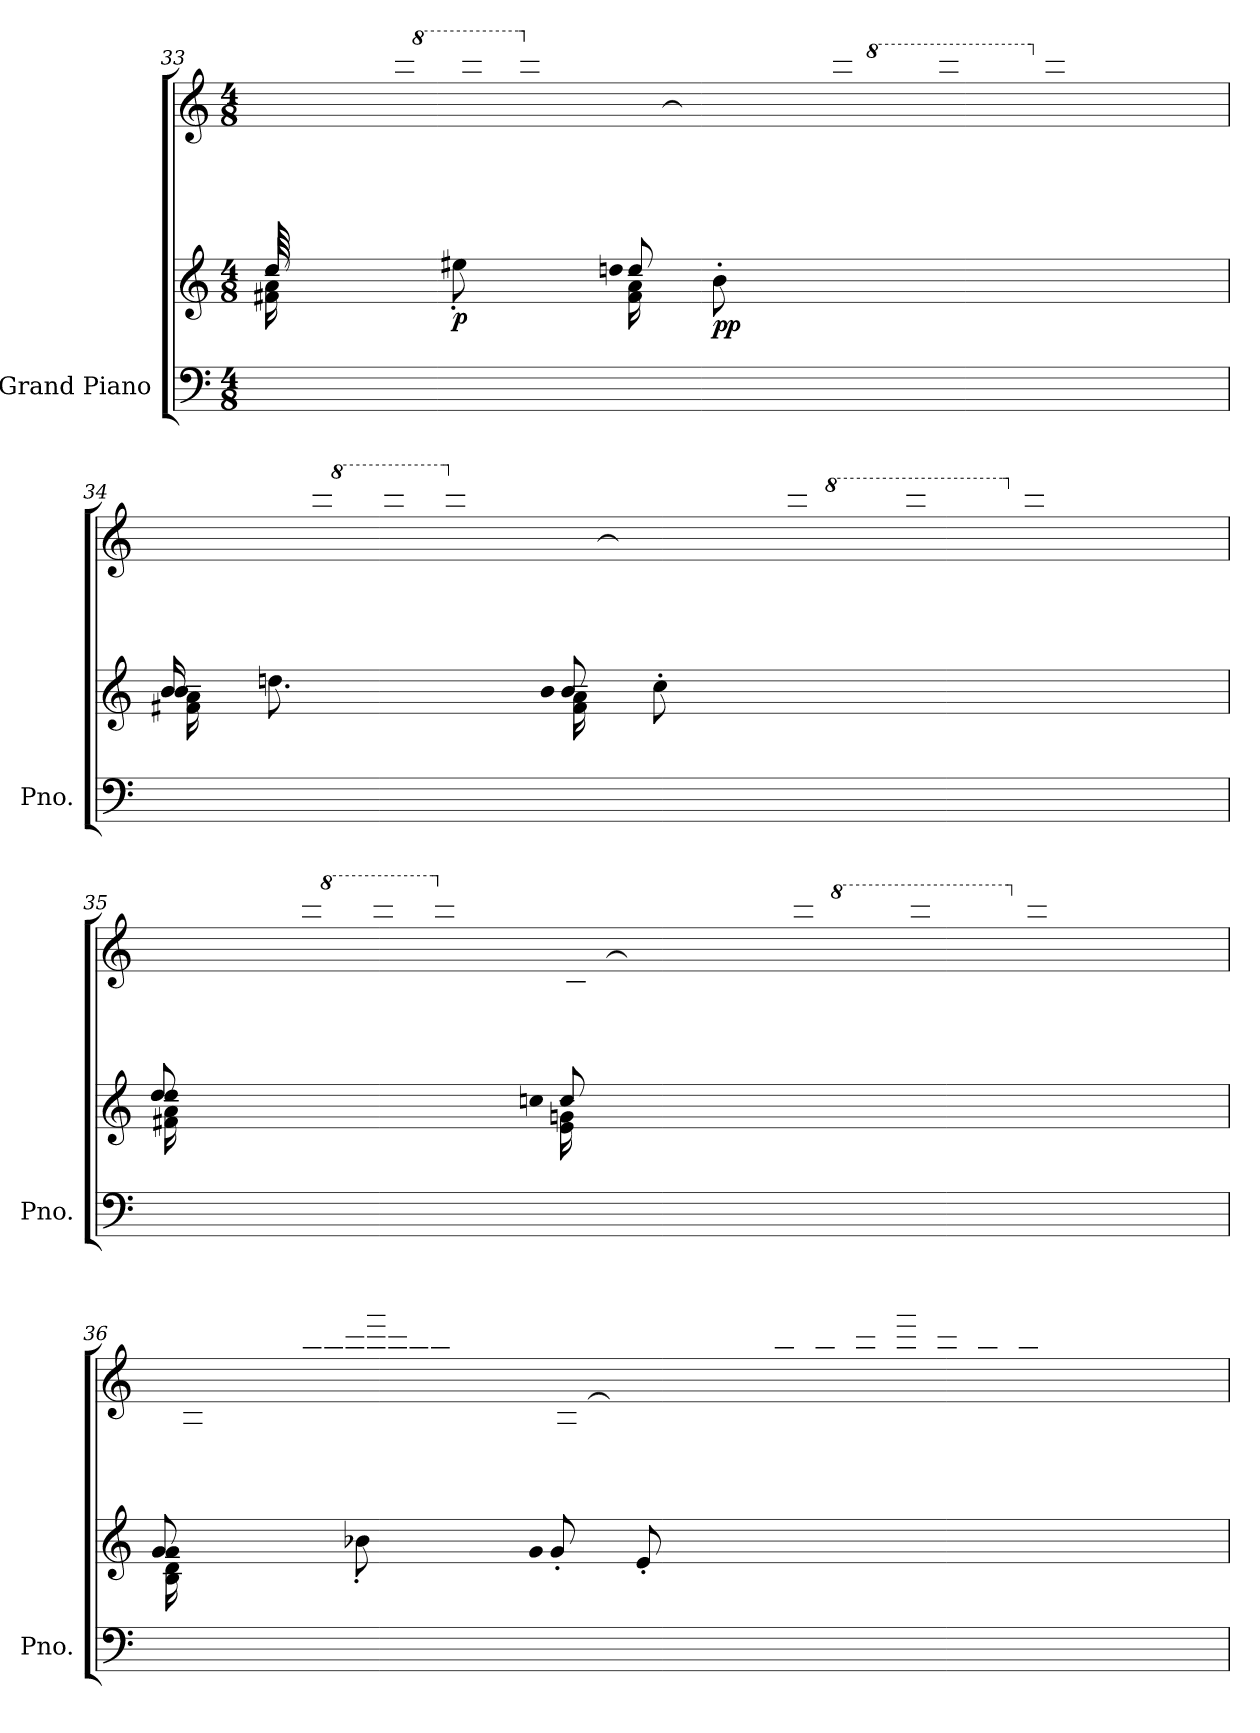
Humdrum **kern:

**kern	**kern	**kern	**dynam
*part1	*part1	*part1	*part1
*staff3	*staff2	*staff1	*staff1/2/3
*I"Grand Piano	*	*	*
*I'Pno.	*	*	*
!!LO:PB:g=z
*clefF4	*clefG2	*clefG2	*
*k[]	*k[]	*k[]	*
*M4/8	*M4/8	*M4/8	*
*	*Xtuplet	*	*
=33	=33	=33	=33
!	!LO:N:vis=32	!	!
*	*^	*	*
*	*	*^	*	*
2ryy	(>480%7dd/LLL	8dd/	16f#X\~ 16a\~	480%7ryy	.
!	!	!	!	!LO:N:vis=32	!
.	30%7ryy	.	.	480%7d#X\	.
!	!	!	!	!LO:N:vis=32	!
.	.	.	.	480%7g#X\	.
!	!	!	!	!LO:N:vis=32	!
.	.	.	.	480%7dd#X\	.
!	!	!	!	!LO:N:vis=32	!
.	.	.	.	480%7dd#\	.
.	.	.	16ryy	.	.
!	!	!	!	!LO:N:vis=32	!
.	.	.	.	480%7gg#X\	.
!	!	!	!	!LO:N:vis=32	!
.	.	.	.	480%7ddd#X\	.
*	*	*	*	*8va	*
!	!	!	!	!LO:N:vis=32	!
.	.	.	.	480%7ddd#\	.
!	!	!	!	!LO:N:vis=32	!
.	.	.	.	480%7ggg#X\	.
!	!	!	!	!	!LO:DY:b=2
.	.	8ee#X'\	8ryy	.	p
!	!	!	!	!LO:N:vis=32	!
.	.	.	.	480%7dddd#X\	.
!	!	!	!	!LO:N:vis=32	!
.	.	.	.	480%7ggg#\	.
!	!	!	!	!LO:N:vis=32	!
.	.	.	.	480%7ddd#\	.
*	*	*	*	*X8va	*
!	!	!	!	!LO:N:vis=32	!
.	.	.	.	480%7ddd#\	.
!	!	!	!	!LO:N:vis=32	!
.	.	.	.	480%7gg#\	.
!	!	!	!	!LO:N:vis=32	!
.	.	.	.	480%7dd#\	.
!	!	!	!	!LO:N:vis=32	!
.	.	.	.	480%7dd#\	.
!	!	!	!	!LO:N:vis=32	!
.	.	.	.	480%7g#\JJJ)	.
!	!LO:N:vis=32	!	!	!	!
.	(>480%7ddn/LLL	.	.	480%7ryy	.
.	.	8dd/	16f#\~ 16a\~	.	.
!	!	!	!	!LO:N:vis=32	!
.	80%19ryy	.	.	480%7d#\	.
.	.	.	.	[480g#\	.
.	.	.	.	80g#\]	.
!	!	!	!	!LO:N:vis=32	!
.	.	.	.	480%7dd#X\	.
!	!	!	!	!LO:N:vis=32	!
.	.	.	.	480%7dd#\	.
.	.	.	16ryy	.	.
!	!	!	!	!LO:N:vis=32	!
.	.	.	.	480%7gg#\	.
!	!	!	!	!LO:N:vis=32	!
.	.	.	.	480%7ddd#\	.
*	*	*	*	*8va	*
!	!	!	!	!LO:N:vis=32	!
.	.	.	.	480%7ddd#\	.
!	!	!	!	!LO:N:vis=32	!
.	.	.	.	480%7ggg#\	.
!	!	!	!	!	!LO:DY:b=2
.	.	8b'\	8ryy	.	pp
!	!	!	!	!LO:N:vis=32	!
.	.	.	.	480%7dddd#\	.
!	!	!	!	!LO:N:vis=32	!
.	.	.	.	480%7ggg#\	.
!	!	!	!	!LO:N:vis=32	!
.	.	.	.	480%7ddd#\	.
*	*	*	*	*X8va	*
!	!	!	!	!LO:N:vis=32	!
.	.	.	.	480%7ddd#\	.
!	!	!	!	!LO:N:vis=32	!
.	.	.	.	480%7gg#\	.
!	!	!	!	!LO:N:vis=32	!
.	.	.	.	480%7dd#\	.
!	!	!	!	!LO:N:vis=32	!
.	.	.	.	480%7dd#\	.
!	!	!	!	!LO:N:vis=32	!
.	.	.	.	480%7g#\JJJ)	.
.	.	.	.	240ryy	.
!!LO:LB:g=z
=34	=34	=34	=34	=34	=34
!	!LO:N:vis=32	!	!	!	!
2ryy	(>480%7b/LLL	16b/	16f#X\~ 16a\~	480%7ryy	.
!	!	!	!	!LO:N:vis=32	!
.	30%7ryy	.	.	480%7d#X\	.
!	!	!	!	!LO:N:vis=32	!
.	.	.	.	480%7g#X\	.
!	!	!	!	!LO:N:vis=32	!
.	.	.	.	480%7dd#X\	.
!	!	!	!	!LO:N:vis=32	!
.	.	.	.	480%7dd#\	.
.	.	8.ddn\	8.ryy	.	.
!	!	!	!	!LO:N:vis=32	!
.	.	.	.	480%7gg#X\	.
!	!	!	!	!LO:N:vis=32	!
.	.	.	.	480%7ddd#X\	.
*	*	*	*	*8va	*
!	!	!	!	!LO:N:vis=32	!
.	.	.	.	480%7ddd#\	.
!	!	!	!	!LO:N:vis=32	!
.	.	.	.	480%7ggg#X\	.
!	!	!	!	!LO:N:vis=32	!
.	.	.	.	480%7dddd#X\	.
!	!	!	!	!LO:N:vis=32	!
.	.	.	.	480%7ggg#\	.
!	!	!	!	!LO:N:vis=32	!
.	.	.	.	480%7ddd#\	.
*	*	*	*	*X8va	*
!	!	!	!	!LO:N:vis=32	!
.	.	.	.	480%7ddd#\	.
!	!	!	!	!LO:N:vis=32	!
.	.	.	.	480%7gg#\	.
!	!	!	!	!LO:N:vis=32	!
.	.	.	.	480%7dd#\	.
!	!	!	!	!LO:N:vis=32	!
.	.	.	.	480%7dd#\	.
!	!	!	!	!LO:N:vis=32	!
.	.	.	.	480%7g#\JJJ)	.
!	!LO:N:vis=32	!	!	!	!
.	(>480%7b/LLL	.	.	480%7ryy	.
.	.	8b/	16f#\~ 16a\~	.	.
!	!	!	!	!LO:N:vis=32	!
.	80%19ryy	.	.	480%7d#\	.
.	.	.	.	[480g#\	.
.	.	.	.	80g#\]	.
!	!	!	!	!LO:N:vis=32	!
.	.	.	.	480%7dd#\	.
!	!	!	!	!LO:N:vis=32	!
.	.	.	.	480%7dd#\	.
.	.	.	16ryy	.	.
!	!	!	!	!LO:N:vis=32	!
.	.	.	.	480%7gg#\	.
!	!	!	!	!LO:N:vis=32	!
.	.	.	.	480%7ddd#\	.
*	*	*	*	*8va	*
!	!	!	!	!LO:N:vis=32	!
.	.	.	.	480%7ddd#\	.
!	!	!	!	!LO:N:vis=32	!
.	.	.	.	480%7ggg#\	.
.	.	8cc'\	8ryy	.	.
!	!	!	!	!LO:N:vis=32	!
.	.	.	.	480%7dddd#\	.
!	!	!	!	!LO:N:vis=32	!
.	.	.	.	480%7ggg#\	.
!	!	!	!	!LO:N:vis=32	!
.	.	.	.	480%7ddd#\	.
*	*	*	*	*X8va	*
!	!	!	!	!LO:N:vis=32	!
.	.	.	.	480%7ddd#\	.
!	!	!	!	!LO:N:vis=32	!
.	.	.	.	480%7gg#\	.
!	!	!	!	!LO:N:vis=32	!
.	.	.	.	480%7dd#\	.
!	!	!	!	!LO:N:vis=32	!
.	.	.	.	480%7dd#\	.
!	!	!	!	!LO:N:vis=32	!
.	.	.	.	480%7g#\JJJ)	.
.	.	.	.	240ryy	.
!!LO:LB:g=z
=35	=35	=35	=35	=35	=35
!	!LO:N:vis=32	!	!	!	!
2ryy	(>480%7dd/LLL	8dd/	16f#X\~ 16a\~	480%7ryy	.
!	!	!	!	!LO:N:vis=32	!
.	30%7ryy	.	.	480%7d#X\	.
!	!	!	!	!LO:N:vis=32	!
.	.	.	.	480%7g#X\	.
!	!	!	!	!LO:N:vis=32	!
.	.	.	.	480%7dd#X\	.
!	!	!	!	!LO:N:vis=32	!
.	.	.	.	480%7dd#\	.
.	.	.	8.ryy	.	.
!	!	!	!	!LO:N:vis=32	!
.	.	.	.	480%7gg#X\	.
!	!	!	!	!LO:N:vis=32	!
.	.	.	.	480%7ddd#X\	.
*	*	*	*	*8va	*
!	!	!	!	!LO:N:vis=32	!
.	.	.	.	480%7ddd#\	.
!	!	!	!	!LO:N:vis=32	!
.	.	.	.	480%7ggg#X\	.
.	.	8ryy	.	.	.
!	!	!	!	!LO:N:vis=32	!
.	.	.	.	480%7dddd#X\	.
!	!	!	!	!LO:N:vis=32	!
.	.	.	.	480%7ggg#\	.
!	!	!	!	!LO:N:vis=32	!
.	.	.	.	480%7ddd#\	.
*	*	*	*	*X8va	*
!	!	!	!	!LO:N:vis=32	!
.	.	.	.	480%7ddd#\	.
!	!	!	!	!LO:N:vis=32	!
.	.	.	.	480%7gg#\	.
!	!	!	!	!LO:N:vis=32	!
.	.	.	.	480%7dd#\	.
!	!	!	!	!LO:N:vis=32	!
.	.	.	.	480%7dd#\	.
!	!	!	!	!LO:N:vis=32	!
.	.	.	.	480%7g#\JJJ)	.
!	!LO:N:vis=32	!	!	!	!
.	(>480%7ccn/LLL	.	.	480%7ryy	.
.	.	8cc/	16e\~ 16gn\~	.	.
!	!	!	!	!LO:N:vis=32	!
.	80%19ryy	.	.	480%7c#X\	.
.	.	.	.	[480f#X\	.
.	.	.	.	80f#\]	.
!	!	!	!	!LO:N:vis=32	!
.	.	.	.	480%7cc#X\	.
!	!	!	!	!LO:N:vis=32	!
.	.	.	.	480%7cc#\	.
.	.	.	8.ryy	.	.
!	!	!	!	!LO:N:vis=32	!
.	.	.	.	480%7ff#X\	.
!	!	!	!	!LO:N:vis=32	!
.	.	.	.	480%7ccc#X\	.
*	*	*	*	*8va	*
!	!	!	!	!LO:N:vis=32	!
.	.	.	.	480%7ccc#\	.
!	!	!	!	!LO:N:vis=32	!
.	.	.	.	480%7fff#X\	.
.	.	8ryy	.	.	.
!	!	!	!	!LO:N:vis=32	!
.	.	.	.	480%7cccc#X\	.
!	!	!	!	!LO:N:vis=32	!
.	.	.	.	480%7fff#\	.
!	!	!	!	!LO:N:vis=32	!
.	.	.	.	480%7ccc#\	.
*	*	*	*	*X8va	*
!	!	!	!	!LO:N:vis=32	!
.	.	.	.	480%7ccc#\	.
!	!	!	!	!LO:N:vis=32	!
.	.	.	.	480%7ff#\	.
!	!	!	!	!LO:N:vis=32	!
.	.	.	.	480%7cc#\	.
!	!	!	!	!LO:N:vis=32	!
.	.	.	.	480%7cc#\	.
!	!	!	!	!LO:N:vis=32	!
.	.	.	.	480%7f#\JJJ)	.
.	.	.	.	240ryy	.
!!LO:LB:g=z
=36	=36	=36	=36	=36	=36
!	!LO:N:vis=32	!	!	!	!LO:DY:b
!	!	!	!	!	!LO:DY:n=1:b
2ryy	(>480%7g/LLL	8g/	16B\~ 16d\~	480%7ryy	other-dynamics pp
!	!	!	!	!LO:N:vis=32	!
.	30%7ryy	.	.	480%7A-X\	.
!	!	!	!	!LO:N:vis=32	!
.	.	.	.	480%7d-X\	.
!	!	!	!	!LO:N:vis=32	!
.	.	.	.	480%7a-X\	.
!	!	!	!	!LO:N:vis=32	!
.	.	.	.	480%7a-\	.
.	.	.	16ryy	.	.
!	!	!	!	!LO:N:vis=32	!
.	.	.	.	480%7dd-X\	.
!	!	!	!	!LO:N:vis=32	!
.	.	.	.	480%7aa-X\	.
!	!	!	!	!LO:N:vis=32	!
.	.	.	.	480%7aa-\	.
!	!	!	!	!LO:N:vis=32	!
.	.	.	.	480%7ddd-X\	.
.	.	8b-X'\	8ryy	.	.
!	!	!	!	!LO:N:vis=32	!
.	.	.	.	480%7aaa-X\	.
!	!	!	!	!LO:N:vis=32	!
.	.	.	.	480%7ddd-\	.
!	!	!	!	!LO:N:vis=32	!
.	.	.	.	480%7aa-\	.
!	!	!	!	!LO:N:vis=32	!
.	.	.	.	480%7aa-\	.
!	!	!	!	!LO:N:vis=32	!
.	.	.	.	480%7dd-\	.
!	!	!	!	!LO:N:vis=32	!
.	.	.	.	480%7a-\	.
!	!	!	!	!LO:N:vis=32	!
.	.	.	.	480%7a-\	.
!	!	!	!	!LO:N:vis=32	!
.	.	.	.	480%7d-\JJJ)	.
!	!LO:N:vis=32	!	!	!	!
.	(>480%7g/LLL	.	.	480%7ryy	.
.	.	8g'/	8ryy	.	.
!	!	!	!	!LO:N:vis=32	!
.	80%19ryy	.	.	480%7A-\	.
.	.	.	.	[480d-\	.
.	.	.	.	80d-\]	.
!	!	!	!	!LO:N:vis=32	!
.	.	.	.	480%7a-\	.
!	!	!	!	!LO:N:vis=32	!
.	.	.	.	480%7a-\	.
!	!	!	!	!LO:N:vis=32	!
.	.	.	.	480%7dd-\	.
!	!	!	!	!LO:N:vis=32	!
.	.	.	.	480%7aa-\	.
!	!	!	!	!LO:N:vis=32	!
.	.	.	.	480%7aa-\	.
!	!	!	!	!LO:N:vis=32	!
.	.	.	.	480%7ddd-\	.
.	.	8e'/	8ryy	.	.
!	!	!	!	!LO:N:vis=32	!
.	.	.	.	480%7aaa-\	.
!	!	!	!	!LO:N:vis=32	!
.	.	.	.	480%7ddd-\	.
!	!	!	!	!LO:N:vis=32	!
.	.	.	.	480%7aa-\	.
!	!	!	!	!LO:N:vis=32	!
.	.	.	.	480%7aa-\	.
!	!	!	!	!LO:N:vis=32	!
.	.	.	.	480%7dd-\	.
!	!	!	!	!LO:N:vis=32	!
.	.	.	.	480%7a-\	.
!	!	!	!	!LO:N:vis=32	!
.	.	.	.	480%7a-\	.
!	!	!	!	!LO:N:vis=32	!
.	.	.	.	480%7d-\JJJ)	.
.	.	.	.	240ryy	.
*	*v	*v	*v	*	*
=	=	=	=
*-	*-	*-	*-
